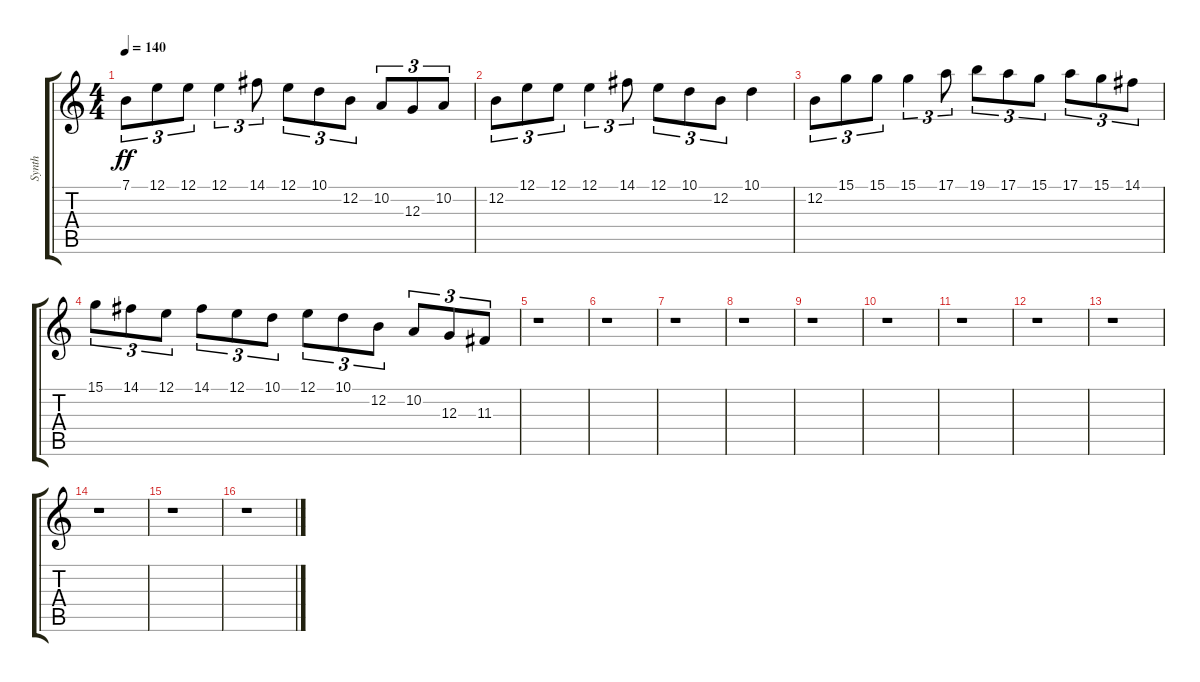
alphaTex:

\track ("Synth" "Synth") {instrument stringensemble1}
\staff {score tabs}
\tuning (E4 B3 G3 D3 A2 E2) {hide}
\ts (4 4)
\tempo 140
\clef g2
\ks c
7.1.8{tu (3 2) dy ff} 12.1.8{tu (3 2)} 12.1.8{tu (3 2)} 12.1.4{tu (3 2)} 14.1.8{tu (3 2)} 12.1.8{tu (3 2)} 10.1.8{tu (3 2)} 12.2.8{tu (3 2)} 10.2.8{tu (3 2)} 12.3.8{tu (3 2)} 10.2.8{tu (3 2)} |
12.2.8{tu (3 2)} 12.1.8{tu (3 2)} 12.1.8{tu (3 2)} 12.1.4{tu (3 2)} 14.1.8{tu (3 2)} 12.1.8{tu (3 2)} 10.1.8{tu (3 2)} 12.2.8{tu (3 2)} 10.1.4 |
12.2.8{tu (3 2)} 15.1.8{tu (3 2)} 15.1.8{tu (3 2)} 15.1.4{tu (3 2)} 17.1.8{tu (3 2)} 19.1.8{tu (3 2)} 17.1.8{tu (3 2)} 15.1.8{tu (3 2)} 17.1.8{tu (3 2)} 15.1.8{tu (3 2)} 14.1.8{tu (3 2)} |
15.1.8{tu (3 2)} 14.1.8{tu (3 2)} 12.1.8{tu (3 2)} 14.1.8{tu (3 2)} 12.1.8{tu (3 2)} 10.1.8{tu (3 2)} 12.1.8{tu (3 2)} 10.1.8{tu (3 2)} 12.2.8{tu (3 2)} 10.2.8{tu (3 2)} 12.3.8{tu (3 2)} 11.3.8{tu (3 2)} |
r.1 |
r.1 |
r.1 |
r.1 |
r.1 |
r.1 |
r.1 |
r.1 |
r.1 |
r.1 |
r.1 |
r.1
